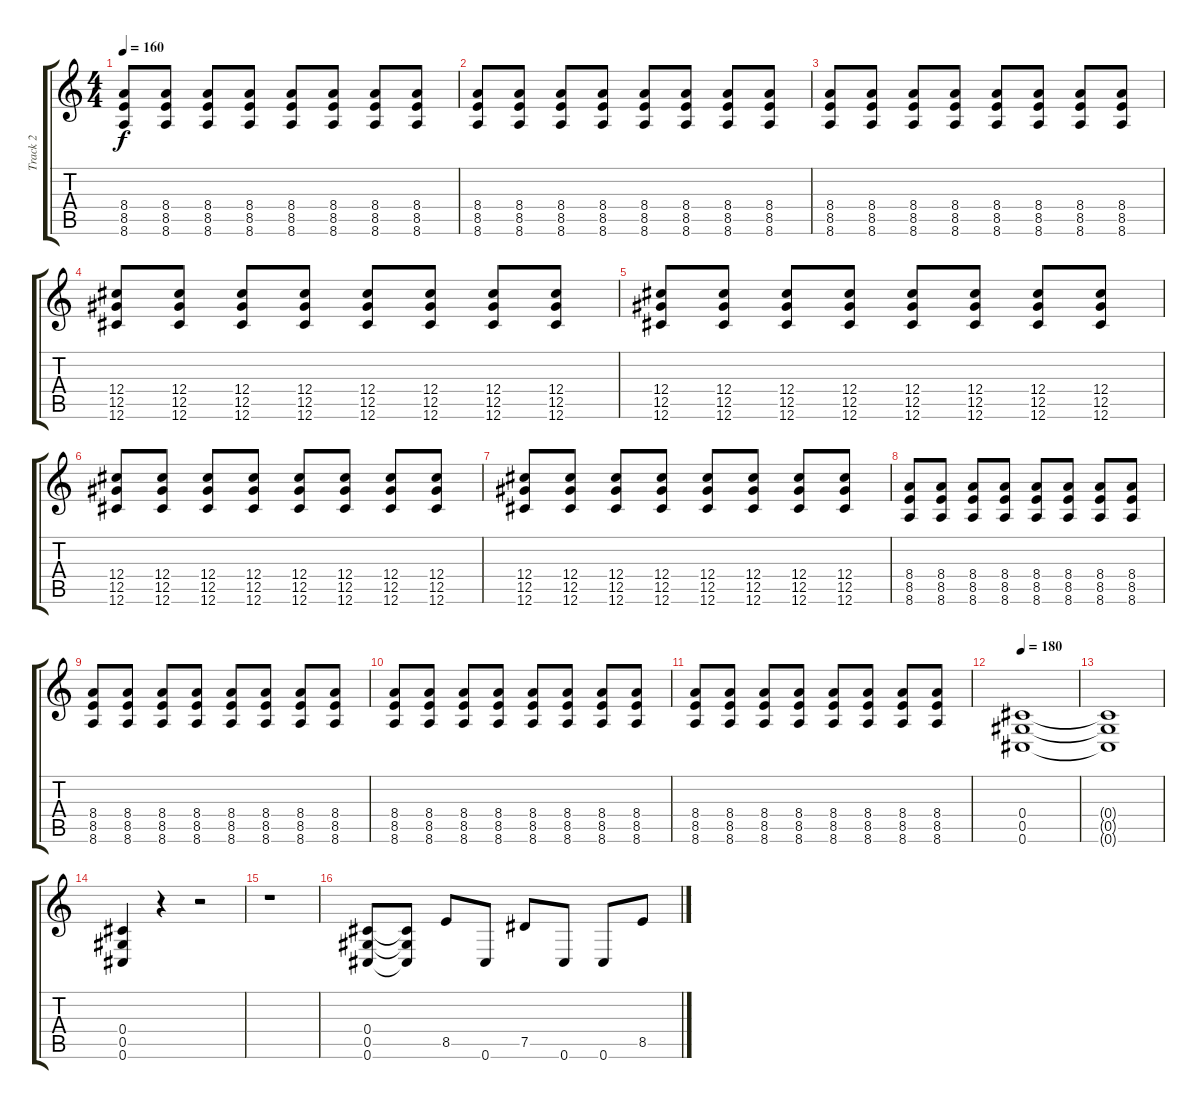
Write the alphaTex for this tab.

\track ("Track 2" "Track 2") {instrument distortionguitar}
\staff {score tabs}
\tuning (Eb4 Bb3 Gb3 Db3 Ab2 Db2) {hide}
\ts (4 4)
\tempo 160
\clef g2
\ks c
(8.4 8.5 8.6).8{dy f} (8.4 8.5 8.6).8 (8.4 8.5 8.6).8 (8.4 8.5 8.6).8 (8.4 8.5 8.6).8 (8.4 8.5 8.6).8 (8.4 8.5 8.6).8 (8.4 8.5 8.6).8 |
(8.4 8.5 8.6).8 (8.4 8.5 8.6).8 (8.4 8.5 8.6).8 (8.4 8.5 8.6).8 (8.4 8.5 8.6).8 (8.4 8.5 8.6).8 (8.4 8.5 8.6).8 (8.4 8.5 8.6).8 |
(8.4 8.5 8.6).8 (8.4 8.5 8.6).8 (8.4 8.5 8.6).8 (8.4 8.5 8.6).8 (8.4 8.5 8.6).8 (8.4 8.5 8.6).8 (8.4 8.5 8.6).8 (8.4 8.5 8.6).8 |
(12.4 12.5 12.6).8{volume 13} (12.4 12.5 12.6).8 (12.4 12.5 12.6).8 (12.4 12.5 12.6).8 (12.4 12.5 12.6).8 (12.4 12.5 12.6).8 (12.4 12.5 12.6).8 (12.4 12.5 12.6).8 |
(12.4 12.5 12.6).8 (12.4 12.5 12.6).8 (12.4 12.5 12.6).8 (12.4 12.5 12.6).8 (12.4 12.5 12.6).8 (12.4 12.5 12.6).8 (12.4 12.5 12.6).8 (12.4 12.5 12.6).8 |
(12.4 12.5 12.6).8{volume 13} (12.4 12.5 12.6).8 (12.4 12.5 12.6).8 (12.4 12.5 12.6).8 (12.4 12.5 12.6).8 (12.4 12.5 12.6).8 (12.4 12.5 12.6).8 (12.4 12.5 12.6).8 |
(12.4 12.5 12.6).8 (12.4 12.5 12.6).8 (12.4 12.5 12.6).8 (12.4 12.5 12.6).8 (12.4 12.5 12.6).8 (12.4 12.5 12.6).8 (12.4 12.5 12.6).8 (12.4 12.5 12.6).8 |
(8.4 8.5 8.6).8 (8.4 8.5 8.6).8 (8.4 8.5 8.6).8 (8.4 8.5 8.6).8 (8.4 8.5 8.6).8 (8.4 8.5 8.6).8 (8.4 8.5 8.6).8 (8.4 8.5 8.6).8 |
(8.4 8.5 8.6).8 (8.4 8.5 8.6).8 (8.4 8.5 8.6).8 (8.4 8.5 8.6).8 (8.4 8.5 8.6).8 (8.4 8.5 8.6).8 (8.4 8.5 8.6).8 (8.4 8.5 8.6).8 |
(8.4 8.5 8.6).8 (8.4 8.5 8.6).8 (8.4 8.5 8.6).8 (8.4 8.5 8.6).8 (8.4 8.5 8.6).8 (8.4 8.5 8.6).8 (8.4 8.5 8.6).8 (8.4 8.5 8.6).8 |
(8.4 8.5 8.6).8 (8.4 8.5 8.6).8 (8.4 8.5 8.6).8 (8.4 8.5 8.6).8 (8.4 8.5 8.6).8 (8.4 8.5 8.6).8 (8.4 8.5 8.6).8 (8.4 8.5 8.6).8 |
\tempo 180
(0.4 0.5 0.6).1 |
(0.4{t} 0.5{t} 0.6{t}).1 |
(0.4 0.5 0.6).4 r.4 r.2 |
r.1 |
(0.4 0.5 0.6).8 (0.4{t} 0.5{t} 0.6{t}).8 8.5.8 0.6.8 7.5.8 0.6.8 0.6.8 8.5.8
